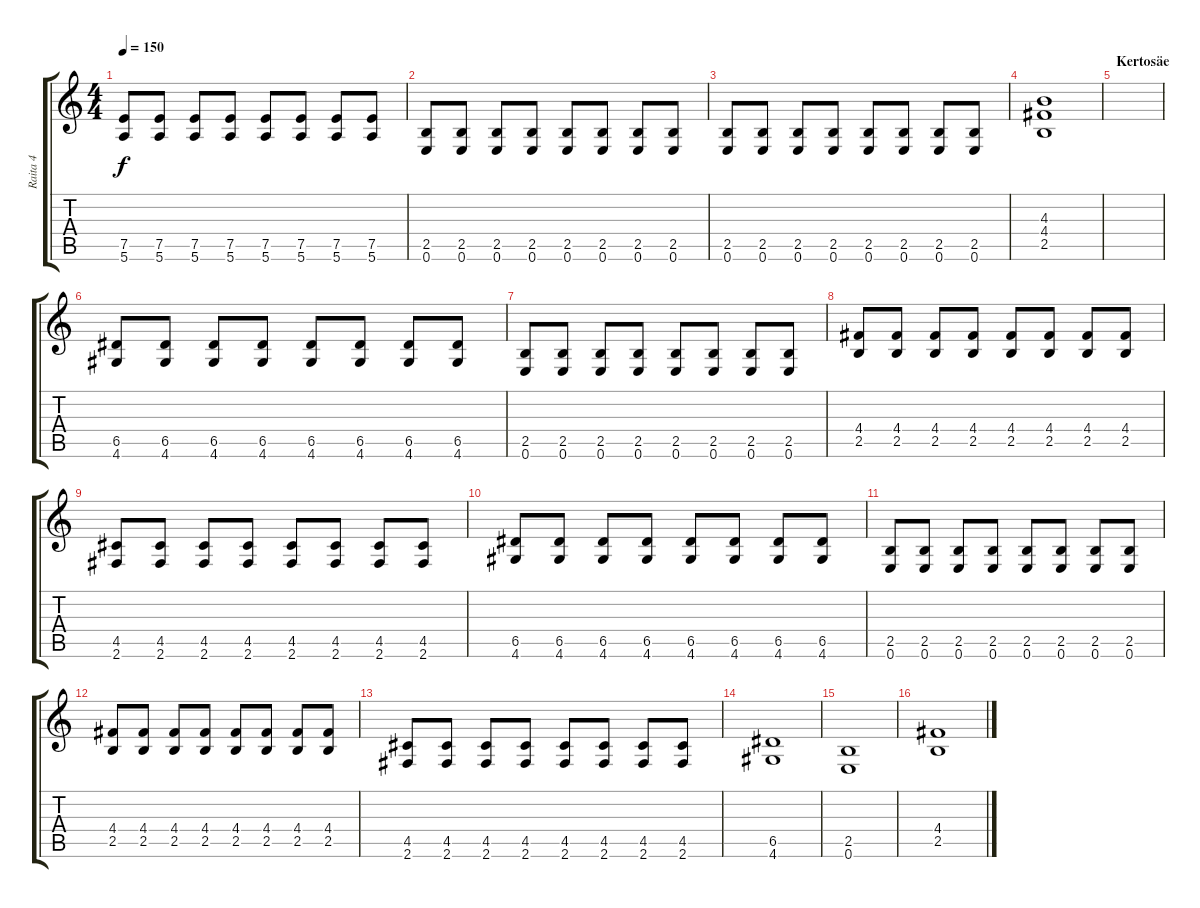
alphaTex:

\track ("Raita 4" "Raita 4") {instrument electricguitarmuted}
\staff {score tabs}
\tuning (E4 B3 G3 D3 A2 E2) {hide}
\ts (4 4)
\tempo 150
\clef g2
\ks c
(7.5 5.6).8{dy f} (7.5 5.6).8 (7.5 5.6).8 (7.5 5.6).8 (7.5 5.6).8 (7.5 5.6).8 (7.5 5.6).8 (7.5 5.6).8 |
(2.5 0.6).8 (2.5 0.6).8 (2.5 0.6).8 (2.5 0.6).8 (2.5 0.6).8 (2.5 0.6).8 (2.5 0.6).8 (2.5 0.6).8 |
(2.5 0.6).8 (2.5 0.6).8 (2.5 0.6).8 (2.5 0.6).8 (2.5 0.6).8 (2.5 0.6).8 (2.5 0.6).8 (2.5 0.6).8 |
(4.3 4.4 2.5).1 |
\section ("" "Kertosäe")
|
(6.5 4.6).8 (6.5 4.6).8 (6.5 4.6).8 (6.5 4.6).8 (6.5 4.6).8 (6.5 4.6).8 (6.5 4.6).8 (6.5 4.6).8 |
(2.5 0.6).8 (2.5 0.6).8 (2.5 0.6).8 (2.5 0.6).8 (2.5 0.6).8 (2.5 0.6).8 (2.5 0.6).8 (2.5 0.6).8 |
(4.4 2.5).8 (4.4 2.5).8 (4.4 2.5).8 (4.4 2.5).8 (4.4 2.5).8 (4.4 2.5).8 (4.4 2.5).8 (4.4 2.5).8 |
(4.5 2.6).8 (4.5 2.6).8 (4.5 2.6).8 (4.5 2.6).8 (4.5 2.6).8 (4.5 2.6).8 (4.5 2.6).8 (4.5 2.6).8 |
(6.5 4.6).8 (6.5 4.6).8 (6.5 4.6).8 (6.5 4.6).8 (6.5 4.6).8 (6.5 4.6).8 (6.5 4.6).8 (6.5 4.6).8 |
(2.5 0.6).8 (2.5 0.6).8 (2.5 0.6).8 (2.5 0.6).8 (2.5 0.6).8 (2.5 0.6).8 (2.5 0.6).8 (2.5 0.6).8 |
(4.4 2.5).8 (4.4 2.5).8 (4.4 2.5).8 (4.4 2.5).8 (4.4 2.5).8 (4.4 2.5).8 (4.4 2.5).8 (4.4 2.5).8 |
(4.5 2.6).8 (4.5 2.6).8 (4.5 2.6).8 (4.5 2.6).8 (4.5 2.6).8 (4.5 2.6).8 (4.5 2.6).8 (4.5 2.6).8 |
(6.5 4.6).1 |
(2.5 0.6).1 |
(4.4 2.5).1
